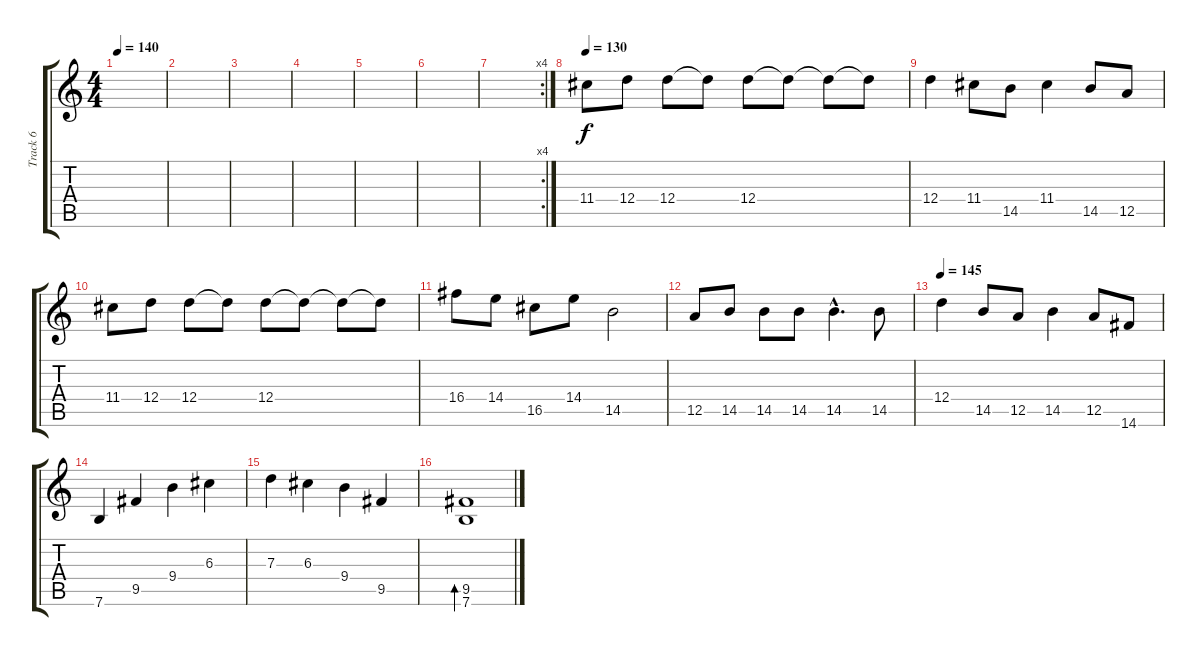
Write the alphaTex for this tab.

\track ("Track 6" "Track 6") {instrument acousticguitarsteel}
\staff {score tabs}
\tuning (E4 B3 G3 D3 A2 E2) {hide}
\ts (4 4)
\tempo 140
\clef g2
\ks c
|
|
|
|
|
|
\rc 4
|
\tempo 130
11.4.8{volume 15} 12.4.8 12.4.8 12.4{t}.8 12.4.8 12.4{t}.8 12.4{t}.8 12.4{t}.8 |
12.4.4 11.4.8 14.5.8 11.4.4 14.5.8 12.5.8 |
11.4.8 12.4.8 12.4.8 12.4{t}.8 12.4.8 12.4{t}.8 12.4{t}.8 12.4{t}.8 |
16.4.8 14.4.8 16.5.8 14.4.8 14.5.2 |
12.5.8 14.5.8 14.5.8 14.5.8 14.5{hac}.4{d} 14.5.8 |
\tempo 145
12.4.4 14.5.8 12.5.8 14.5.4 12.5.8 14.6.8 |
7.6.4 9.5.4 9.4.4 6.3.4 |
7.3.4 6.3.4 9.4.4 9.5.4 |
(9.5 7.6).1{bd 120}
